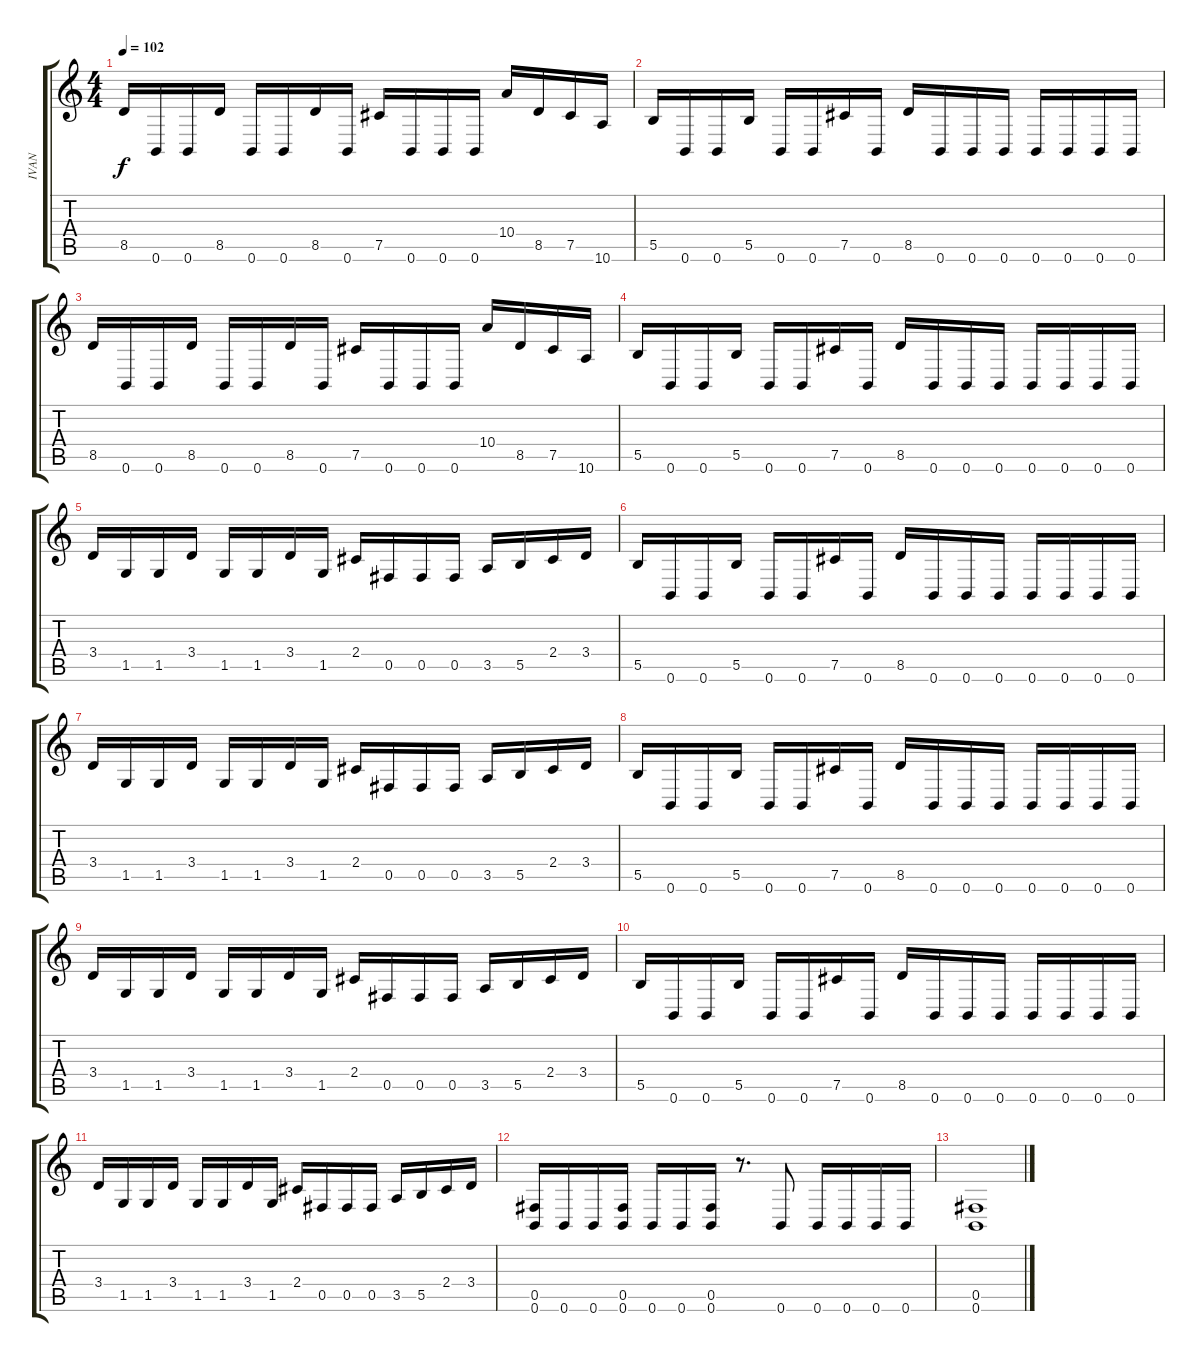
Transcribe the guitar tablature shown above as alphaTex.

\track ("IVAN" "IVAN") {instrument distortionguitar}
\staff {score tabs}
\tuning (Db4 Ab3 E3 B2 Gb2 B1) {hide}
\ts (4 4)
\tempo 102
\clef g2
\ks c
8.5.16{dy f} 0.6.16 0.6.16 8.5.16 0.6.16 0.6.16 8.5.16 0.6.16 7.5.16 0.6.16 0.6.16 0.6.16 10.4.16 8.5.16 7.5.16 10.6.16 |
5.5.16 0.6.16 0.6.16 5.5.16 0.6.16 0.6.16 7.5.16 0.6.16 8.5.16 0.6.16 0.6.16 0.6.16 0.6.16 0.6.16 0.6.16 0.6.16 |
8.5.16 0.6.16 0.6.16 8.5.16 0.6.16 0.6.16 8.5.16 0.6.16 7.5.16 0.6.16 0.6.16 0.6.16 10.4.16 8.5.16 7.5.16 10.6.16 |
5.5.16 0.6.16 0.6.16 5.5.16 0.6.16 0.6.16 7.5.16 0.6.16 8.5.16 0.6.16 0.6.16 0.6.16 0.6.16 0.6.16 0.6.16 0.6.16 |
3.4.16 1.5.16 1.5.16 3.4.16 1.5.16 1.5.16 3.4.16 1.5.16 2.4.16 0.5.16 0.5.16 0.5.16 3.5.16 5.5.16 2.4.16 3.4.16 |
5.5.16 0.6.16 0.6.16 5.5.16 0.6.16 0.6.16 7.5.16 0.6.16 8.5.16 0.6.16 0.6.16 0.6.16 0.6.16 0.6.16 0.6.16 0.6.16 |
3.4.16 1.5.16 1.5.16 3.4.16 1.5.16 1.5.16 3.4.16 1.5.16 2.4.16 0.5.16 0.5.16 0.5.16 3.5.16 5.5.16 2.4.16 3.4.16 |
5.5.16 0.6.16 0.6.16 5.5.16 0.6.16 0.6.16 7.5.16 0.6.16 8.5.16 0.6.16 0.6.16 0.6.16 0.6.16 0.6.16 0.6.16 0.6.16 |
3.4.16 1.5.16 1.5.16 3.4.16 1.5.16 1.5.16 3.4.16 1.5.16 2.4.16 0.5.16 0.5.16 0.5.16 3.5.16 5.5.16 2.4.16 3.4.16 |
5.5.16 0.6.16 0.6.16 5.5.16 0.6.16 0.6.16 7.5.16 0.6.16 8.5.16 0.6.16 0.6.16 0.6.16 0.6.16 0.6.16 0.6.16 0.6.16 |
3.4.16 1.5.16 1.5.16 3.4.16 1.5.16 1.5.16 3.4.16 1.5.16 2.4.16 0.5.16 0.5.16 0.5.16 3.5.16 5.5.16 2.4.16 3.4.16 |
(0.5 0.6).16 0.6.16 0.6.16 (0.5 0.6).16 0.6.16 0.6.16 (0.5 0.6).16 r.8{d} 0.6.8 0.6.16 0.6.16 0.6.16 0.6.16 |
(0.5 0.6).1
